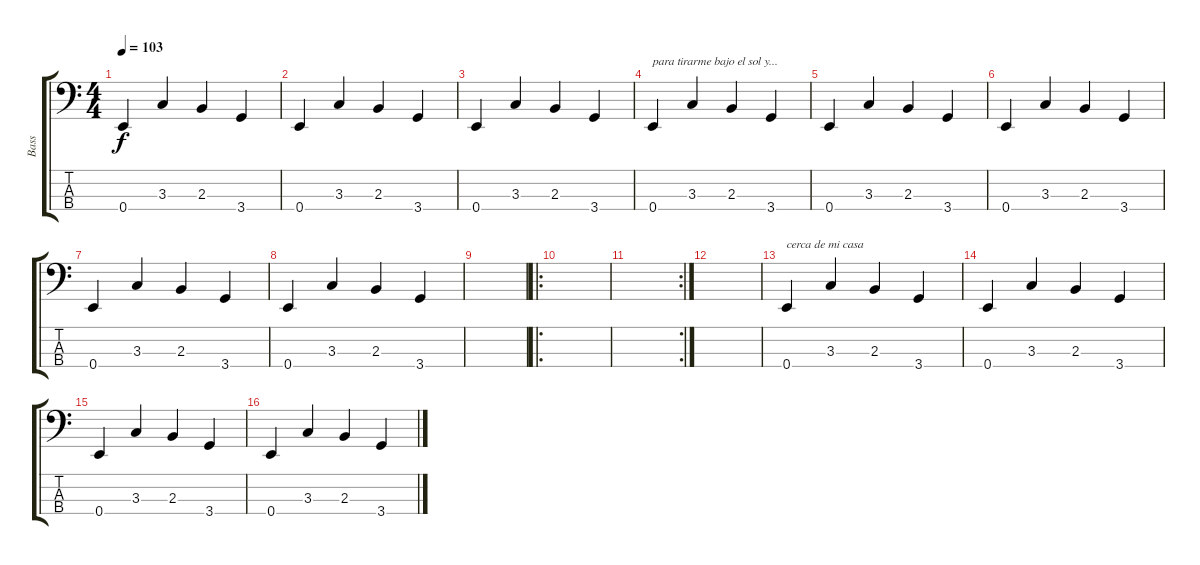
\track ("Bass" "Bass") {instrument electricbasspick}
\staff {score tabs}
\tuning (G2 D2 A1 E1) {hide}
\ts (4 4)
\tempo 103
\clef f4
\ks c
0.4.4{dy f} 3.3.4 2.3.4 3.4.4 |
0.4.4 3.3.4 2.3.4 3.4.4 |
0.4.4 3.3.4 2.3.4 3.4.4 |
0.4.4{txt "para tirarme bajo el sol y..."} 3.3.4 2.3.4 3.4.4 |
0.4.4 3.3.4 2.3.4 3.4.4 |
0.4.4 3.3.4 2.3.4 3.4.4 |
0.4.4 3.3.4 2.3.4 3.4.4 |
0.4.4 3.3.4 2.3.4 3.4.4 |
|
\ro
|
\rc 2
|
|
0.4.4{txt "cerca de mi casa"} 3.3.4 2.3.4 3.4.4 |
0.4.4 3.3.4 2.3.4 3.4.4 |
0.4.4 3.3.4 2.3.4 3.4.4 |
0.4.4 3.3.4 2.3.4 3.4.4
